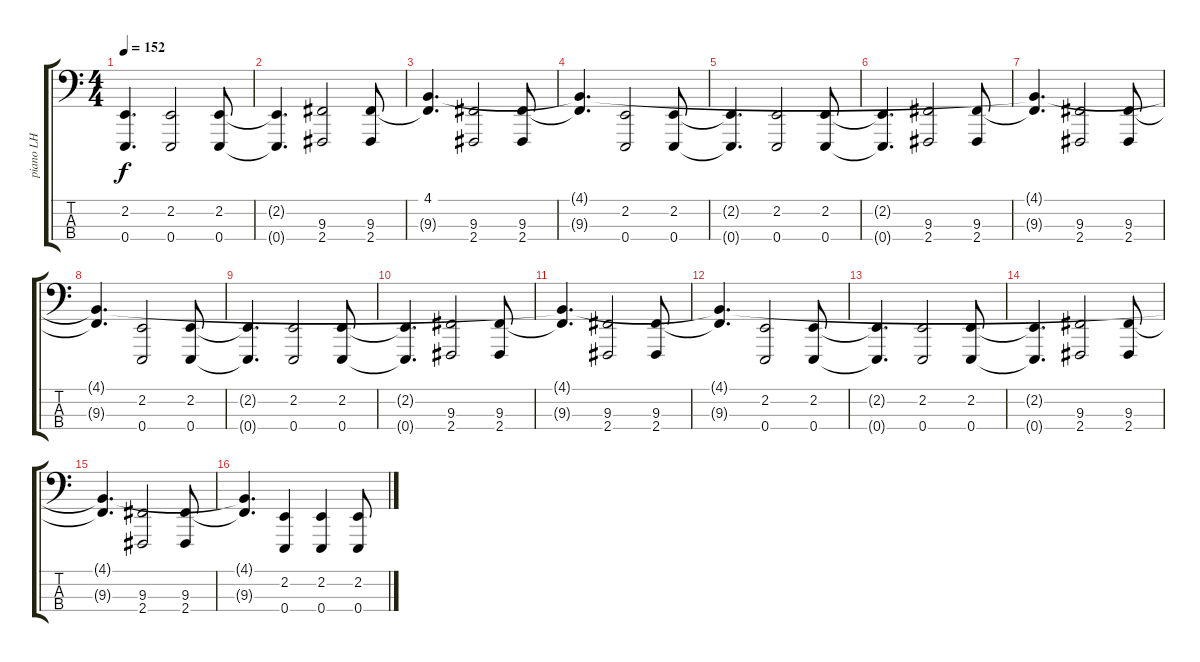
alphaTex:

\track ("piano LH" "piano LH") {instrument acousticgrandpiano}
\staff {score tabs}
\tuning (G2 D2 A1 E1) {hide}
\ts (4 4)
\tempo 152
\clef f4
\ks c
(2.2{t} 0.4{t}).4{d dy f} (2.2 0.4).2 (2.2 0.4).8 |
(2.2{t} 0.4{t}).4{d} (9.3 2.4).2 (9.3 2.4).8 |
(4.1{t} 9.3{t}).4{d} (9.3 2.4).2 (9.3 2.4).8 |
(4.1{t} 9.3{t}).4{d} (2.2 0.4).2 (2.2 0.4).8 |
(2.2{t} 0.4{t}).4{d} (2.2 0.4).2 (2.2 0.4).8 |
(2.2{t} 0.4{t}).4{d} (9.3 2.4).2 (9.3 2.4).8 |
(4.1{t} 9.3{t}).4{d} (9.3 2.4).2 (9.3 2.4).8 |
(4.1{t} 9.3{t}).4{d} (2.2 0.4).2 (2.2 0.4).8 |
(2.2{t} 0.4{t}).4{d} (2.2 0.4).2 (2.2 0.4).8 |
(2.2{t} 0.4{t}).4{d} (9.3 2.4).2 (9.3 2.4).8 |
(4.1{t} 9.3{t}).4{d} (9.3 2.4).2 (9.3 2.4).8 |
(4.1{t} 9.3{t}).4{d} (2.2 0.4).2 (2.2 0.4).8 |
(2.2{t} 0.4{t}).4{d} (2.2 0.4).2 (2.2 0.4).8 |
(2.2{t} 0.4{t}).4{d} (9.3 2.4).2 (9.3 2.4).8 |
(4.1{t} 9.3{t}).4{d} (9.3 2.4).2 (9.3 2.4).8 |
(4.1{t} 9.3{t}).4{d} (2.2 0.4).4 (2.2 0.4).4 (2.2 0.4).8
